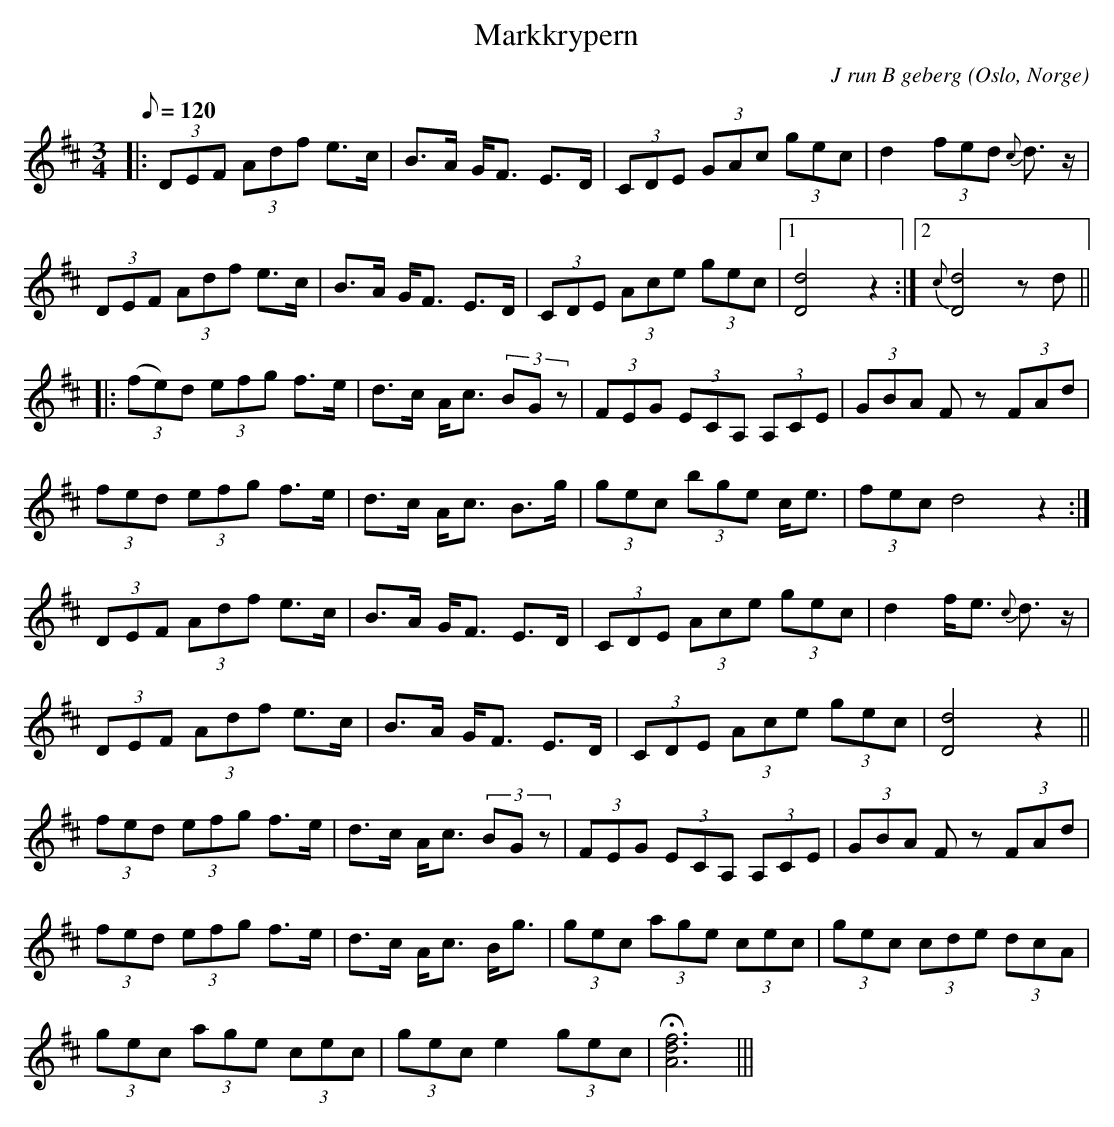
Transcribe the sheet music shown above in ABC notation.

X:1
T:Markkrypern
M:3/4
L:1/8
Q:120
O:Oslo, Norge
C:J run B geberg
M:3/4
L:1/16
K:D
|:(3D2E2F2 (3A2d2f2 e3c | B3A GF3 E3D| (3C2D2E2 (3G2A2c2 (3g2e2c2| d4(3f2e2d2 {c}d3z|
(3D2E2F2 (3A2d2f2 e3c | B3A GF3 E3D |(3C2D2E2 (3A2c2e2 (3g2e2c2|1 [D8d8]z4:|2 {c}[D8d8]z2d2 ||
|:(3(f2e2)d2 (3e2f2g2 f3e|d3c Ac3 (3B2G2z2| (3F2E2G2 (3E2C2A,2 (3A,2C2E2|(3G2B2A2 F2z2 (3F2A2d2|
 (3f2e2d2 (3e2f2g2 f3e|d3c Ac3 B3g |(3g2e2c2 (3b2g2e2 ce3| (3f2e2c2 d8z4:|
(3D2E2F2 (3A2d2f2 e3c | B3A GF3 E3D| (3C2D2E2 (3A2c2e2 (3g2e2c2| d4fe3 {c}d3z|
(3D2E2F2 (3A2d2f2 e3c | B3A GF3 E3D |(3C2D2E2 (3A2c2e2 (3g2e2c2| [D8d8]z4||
(3f2e2d2 (3e2f2g2 f3e|d3c Ac3 (3B2G2z2| (3F2E2G2 (3E2C2A,2 (3A,2C2E2|(3G2B2A2 F2z2 (3F2A2d2|
 (3f2e2d2 (3e2f2g2 f3e|d3c Ac3 Bg3 |(3g2e2c2 (3a2g2e2 (3c2e2c2|(3g2e2c2 (3c2d2e2 (3d2c2A2|
(3g2e2c2 (3a2g2e2 (3c2e2c2|(3g2e2c2 e4 (3g2e2c2|!fermata![Adf]12|||
